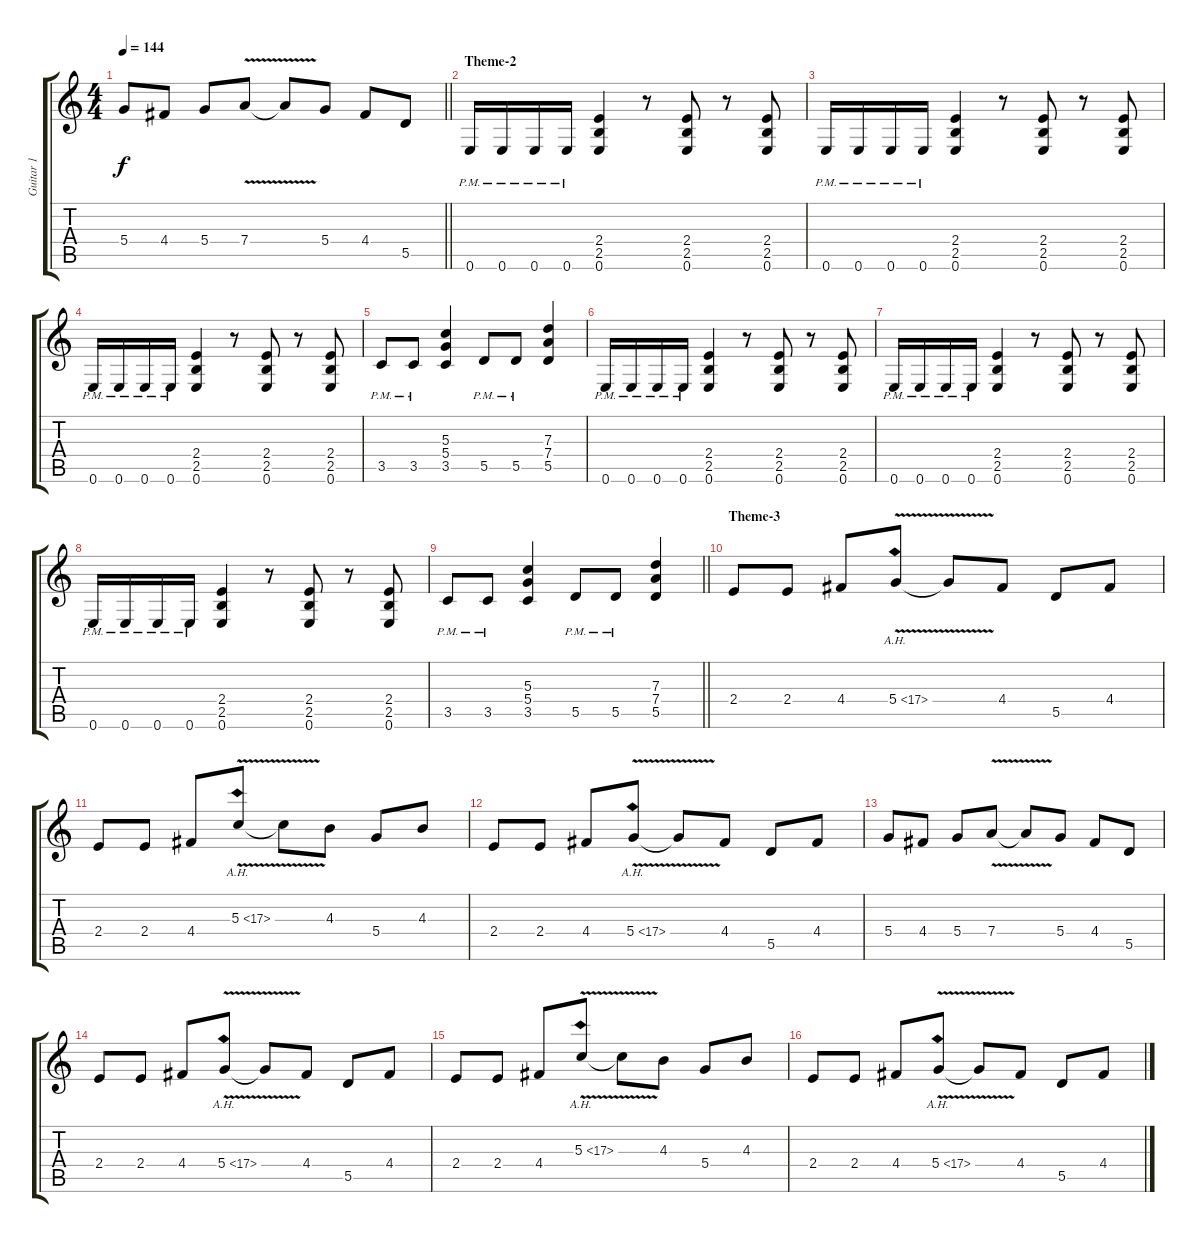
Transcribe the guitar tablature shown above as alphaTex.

\track ("Guitar 1" "Guitar 1") {instrument acousticguitarsteel}
\staff {score tabs}
\tuning (E4 B3 G3 D3 A2 E2) {hide}
\ts (4 4)
\tempo 144
\clef g2
\barLineRight lightlight
\ks c
5.4.8{dy f} 4.4.8 5.4.8 7.4{v}.8 7.4{t}.8 5.4.8 4.4.8 5.5.8 |
\section ("" "Theme-2")
0.6{pm}.16 0.6{pm}.16 0.6{pm}.16 0.6{pm}.16 (2.4 2.5 0.6).4 r.8 (2.4 2.5 0.6).8 r.8 (2.4 2.5 0.6).8 |
0.6{pm}.16 0.6{pm}.16 0.6{pm}.16 0.6{pm}.16 (2.4 2.5 0.6).4 r.8 (2.4 2.5 0.6).8 r.8 (2.4 2.5 0.6).8 |
0.6{pm}.16 0.6{pm}.16 0.6{pm}.16 0.6{pm}.16 (2.4 2.5 0.6).4 r.8 (2.4 2.5 0.6).8 r.8 (2.4 2.5 0.6).8 |
3.5{pm}.8 3.5{pm}.8 (5.3 5.4 3.5).4 5.5{pm}.8 5.5{pm}.8 (7.3 7.4 5.5).4 |
0.6{pm}.16 0.6{pm}.16 0.6{pm}.16 0.6{pm}.16 (2.4 2.5 0.6).4 r.8 (2.4 2.5 0.6).8 r.8 (2.4 2.5 0.6).8 |
0.6{pm}.16 0.6{pm}.16 0.6{pm}.16 0.6{pm}.16 (2.4 2.5 0.6).4 r.8 (2.4 2.5 0.6).8 r.8 (2.4 2.5 0.6).8 |
0.6{pm}.16 0.6{pm}.16 0.6{pm}.16 0.6{pm}.16 (2.4 2.5 0.6).4 r.8 (2.4 2.5 0.6).8 r.8 (2.4 2.5 0.6).8 |
\barLineRight lightlight
3.5{pm}.8 3.5{pm}.8 (5.3 5.4 3.5).4 5.5{pm}.8 5.5{pm}.8 (7.3 7.4 5.5).4 |
\section ("" "Theme-3")
2.4.8 2.4.8 4.4.8 5.4{ah 12 v}.8 5.4{t}.8 4.4.8 5.5.8 4.4.8 |
2.4.8 2.4.8 4.4.8 5.3{ah 12 v}.8 5.3{t}.8 4.3.8 5.4.8 4.3.8 |
2.4.8 2.4.8 4.4.8 5.4{ah 12 v}.8 5.4{t}.8 4.4.8 5.5.8 4.4.8 |
5.4.8 4.4.8 5.4.8 7.4{v}.8 7.4{t}.8 5.4.8 4.4.8 5.5.8 |
2.4.8 2.4.8 4.4.8 5.4{ah 12 v}.8 5.4{t}.8 4.4.8 5.5.8 4.4.8 |
2.4.8 2.4.8 4.4.8 5.3{ah 12 v}.8 5.3{t}.8 4.3.8 5.4.8 4.3.8 |
2.4.8 2.4.8 4.4.8 5.4{ah 12 v}.8 5.4{t}.8 4.4.8 5.5.8 4.4.8
